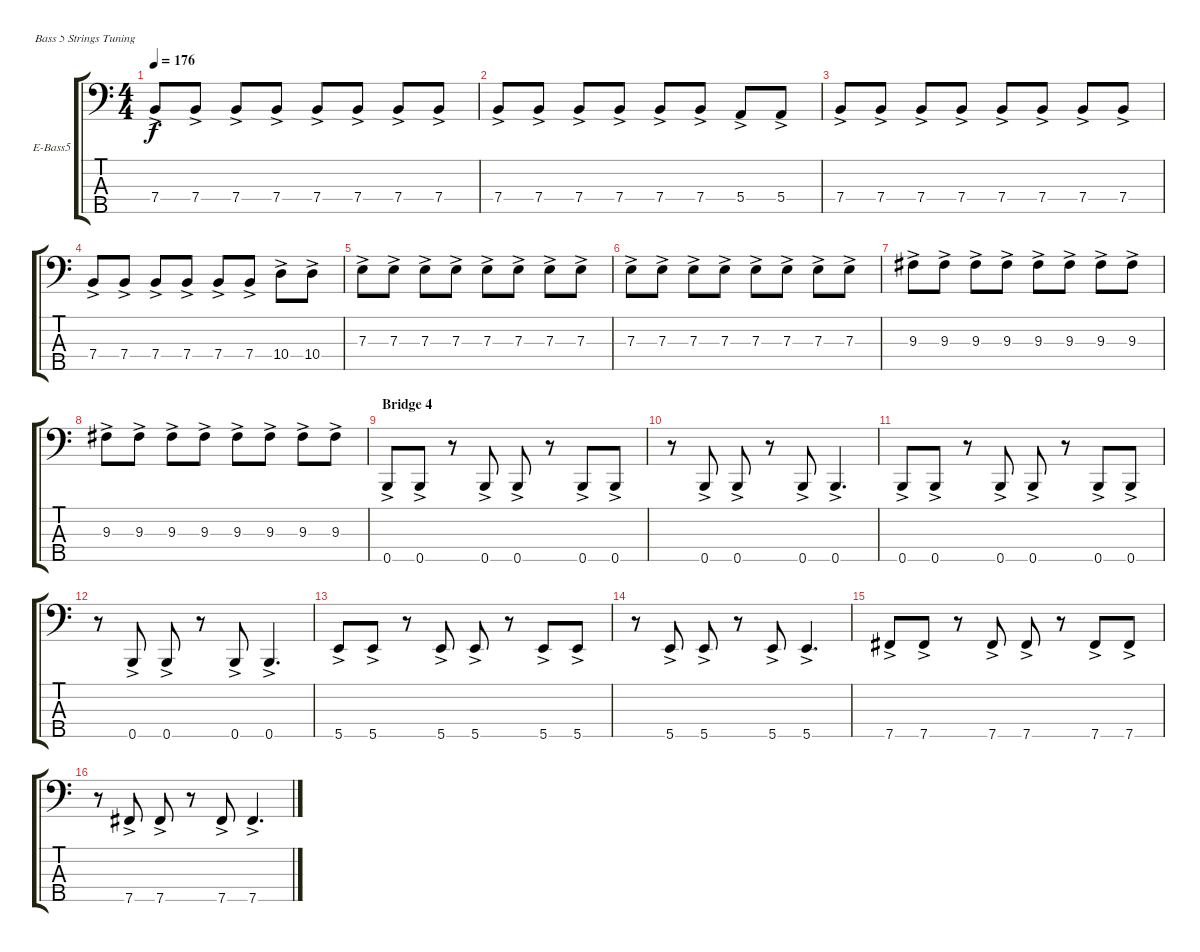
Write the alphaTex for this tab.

\defaultSystemsLayout 4
\bracketExtendMode groupsimilarinstruments
\firstSystemTrackNameOrientation horizontal
\otherSystemsTrackNameOrientation horizontal
\track ("Вит" "E-Bass5") {instrument electricbassfinger}
\staff {score tabs}
\tuning (G2 D2 A1 E1 B0)
\ts (4 4)
\tempo 176
\clef f4
\scale
0.333333
\ks c
7.4{ac}.8{dy f} 7.4{ac}.8 7.4{ac}.8 7.4{ac}.8 7.4{ac}.8 7.4{ac}.8 7.4{ac}.8 7.4{ac}.8 |
\scale
0.333333 7.4{ac}.8 7.4{ac}.8 7.4{ac}.8 7.4{ac}.8 7.4{ac}.8 7.4{ac}.8 5.4{ac}.8 5.4{ac}.8 |
\scale
0.333333 7.4{ac}.8 7.4{ac}.8 7.4{ac}.8 7.4{ac}.8 7.4{ac}.8 7.4{ac}.8 7.4{ac}.8 7.4{ac}.8 |
\scale
0.333333 7.4{ac}.8 7.4{ac}.8 7.4{ac}.8 7.4{ac}.8 7.4{ac}.8 7.4{ac}.8 10.4{ac}.8 10.4{ac}.8 |
\scale
0.333333 7.3{ac}.8 7.3{ac}.8 7.3{ac}.8 7.3{ac}.8 7.3{ac}.8 7.3{ac}.8 7.3{ac}.8 7.3{ac}.8 |
\scale
0.333333 7.3{ac}.8 7.3{ac}.8 7.3{ac}.8 7.3{ac}.8 7.3{ac}.8 7.3{ac}.8 7.3{ac}.8 7.3{ac}.8 |
\scale
0.333333 9.3{ac}.8 9.3{ac}.8 9.3{ac}.8 9.3{ac}.8 9.3{ac}.8 9.3{ac}.8 9.3{ac}.8 9.3{ac}.8 |
\scale
0.333333 9.3{ac}.8 9.3{ac}.8 9.3{ac}.8 9.3{ac}.8 9.3{ac}.8 9.3{ac}.8 9.3{ac}.8 9.3{ac}.8 |
\section ("" "Bridge 4")
\scale
0.333333 0.5{ac}.8 0.5{ac}.8 r.8 0.5{ac}.8 0.5{ac}.8 r.8 0.5{ac}.8 0.5{ac}.8 |
\scale
0.333333 r.8 0.5{ac}.8 0.5{ac}.8 r.8 0.5{ac}.8 0.5{ac}.4{d} |
\scale
0.333333 0.5{ac}.8 0.5{ac}.8 r.8 0.5{ac}.8 0.5{ac}.8 r.8 0.5{ac}.8 0.5{ac}.8 |
\scale
0.333333 r.8 0.5{ac}.8 0.5{ac}.8 r.8 0.5{ac}.8 0.5{ac}.4{d} |
\scale
0.333333 5.5{ac}.8 5.5{ac}.8 r.8 5.5{ac}.8 5.5{ac}.8 r.8 5.5{ac}.8 5.5{ac}.8 |
\scale
0.333333 r.8 5.5{ac}.8 5.5{ac}.8 r.8 5.5{ac}.8 5.5{ac}.4{d} |
\scale
0.333333 7.5{ac}.8 7.5{ac}.8 r.8 7.5{ac}.8 7.5{ac}.8 r.8 7.5{ac}.8 7.5{ac}.8 |
\scale
0.333333 r.8 7.5{ac}.8 7.5{ac}.8 r.8 7.5{ac}.8 7.5{ac}.4{d}
